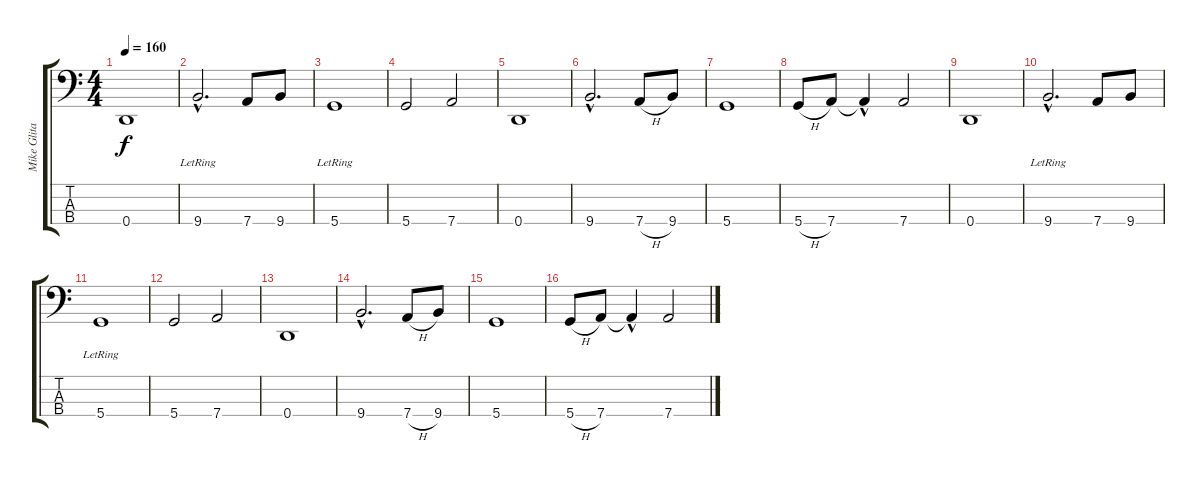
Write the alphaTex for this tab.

\track ("Mike Glita" "Mike Glita") {instrument electricbasspick}
\staff {score tabs}
\tuning (G2 D2 A1 D1) {hide}
\ts (4 4)
\tempo 160
\clef f4
\ks c
0.4.1{dy f} |
9.4{hac lr}.2{d} 7.4.8 9.4.8 |
5.4{lr}.1 |
5.4.2 7.4.2 |
0.4.1 |
9.4{hac}.2{d} 7.4{h}.8 9.4.8 |
5.4.1 |
5.4{h}.8 7.4.8 7.4{hac t}.4 7.4.2 |
0.4.1 |
9.4{hac lr}.2{d} 7.4.8 9.4.8 |
5.4{lr}.1 |
5.4.2 7.4.2 |
0.4.1 |
9.4{hac}.2{d} 7.4{h}.8 9.4.8 |
5.4.1 |
5.4{h}.8 7.4.8 7.4{hac t}.4 7.4.2
